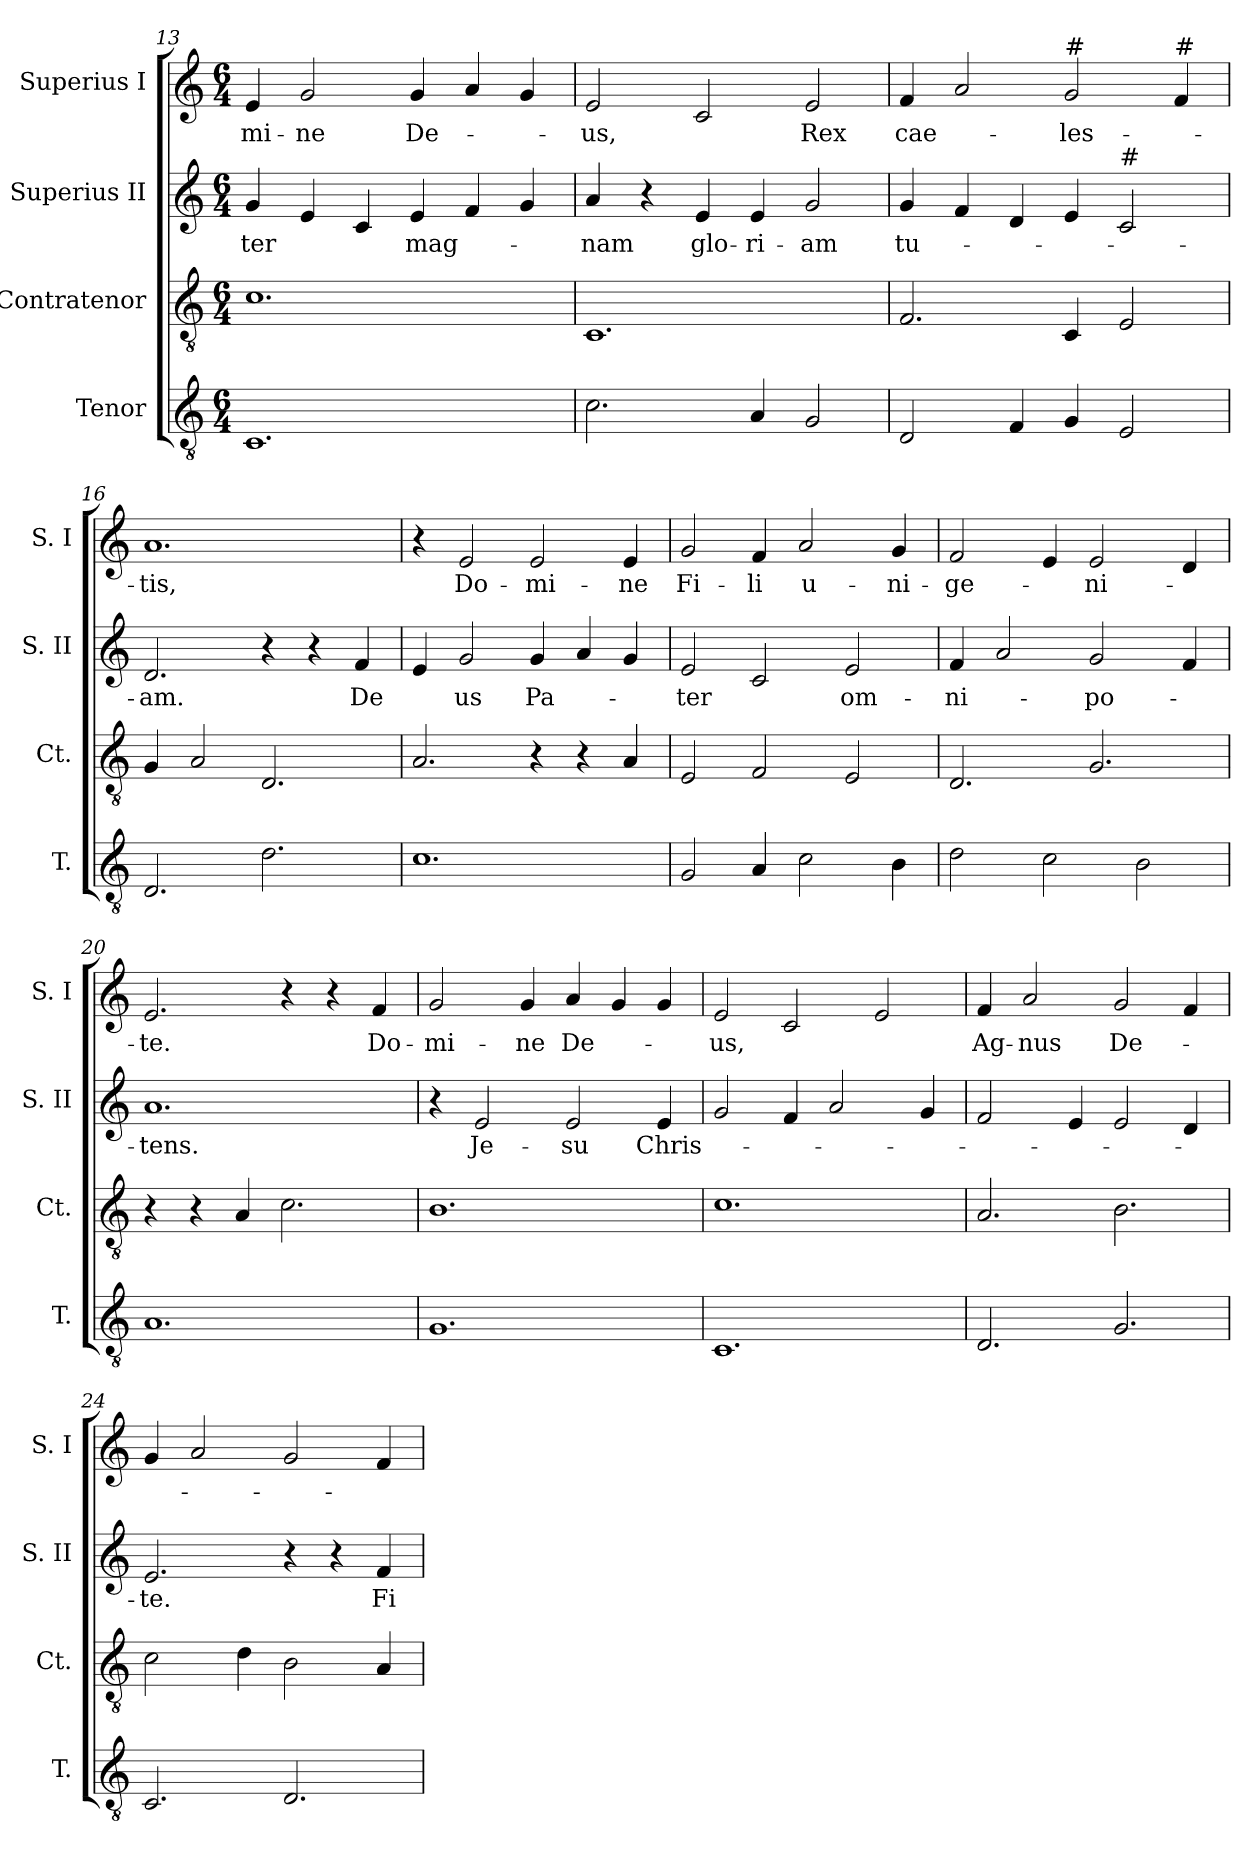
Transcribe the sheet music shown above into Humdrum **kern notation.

**kern	**kern	**kern	**text	**kern	**text
*part4	*part3	*part2	*part2	*part1	*part1
*staff4	*staff3	*staff2	*staff2	*staff1	*staff1
*I"Tenor	*I"Contratenor	*I"Superius II	*	*I"Superius I	*
*I'T.	*I'Ct.	*I'S. II	*	*I'S. I	*
*clefGv2	*clefGv2	*clefG2	*	*clefG2	*
*M6/4	*M6/4	*M6/4	*	*M6/4	*
=13	=13	=13	=13	=13	=13
!	!	!	!LO:LY:b	!	!LO:LY:b
1.C	1.c	4g/	-ter	4e/	-mi-
!	!	!	!	!	!LO:LY:b
.	.	4e/	.	2g/	-ne
.	.	4c/	.	.	.
!	!	!	!LO:LY:b	!	!LO:LY:b
.	.	4e/	mag-	4g/	De-
.	.	4f/	.	4a/	.
.	.	4g/	.	4g/	.
=14	=14	=14	=14	=14	=14
!	!	!	!LO:LY:b	!	!LO:LY:b
2.c\	1.C	4a/	-nam	2e/	-us,
.	.	4r	.	.	.
!	!	!	!LO:LY:b	!	!
.	.	4e/	glo-	2c/	.
!	!	!	!LO:LY:b	!	!
4A/	.	4e/	-ri-	.	.
!	!	!	!LO:LY:b	!	!LO:LY:b
2G/	.	2g/	-am	2e/	Rex
=15	=15	=15	=15	=15	=15
!	!	!	!LO:LY:b	!	!LO:LY:b
2D/	2.F/	4g/	tu-	4f/	cae-
.	.	4f/	.	2a/	.
4F/	.	4d/	.	.	.
!	!	!	!	!LO:TX:a:t=#	!
!	!	!	!	!	!LO:LY:b
4G/	4C/	4e/	.	2g/	-les-
!	!	!LO:TX:a:t=#	!	!	!
2E/	2E/	2c/	.	.	.
!	!	!	!	!LO:TX:a:t=#	!
.	.	.	.	4f/	.
=16	=16	=16	=16	=16	=16
!	!	!	!LO:LY:b	!	!LO:LY:b
2.D/	4G/	2.d/	-am.	1.a	-tis,
.	2A/	.	.	.	.
2.d\	2.D/	4r	.	.	.
.	.	4r	.	.	.
!	!	!	!LO:LY:b	!	!
.	.	4f/	De	.	.
!!LO:PB:g=z
=17	=17	=17	=17	=17	=17
1.c	2.A/	4e/	.	4r	.
!	!	!	!LO:LY:b	!	!LO:LY:b
.	.	2g/	us	2e/	Do-
!	!	!	!LO:LY:b	!	!LO:LY:b
.	4r	4g/	Pa-	2e/	-mi-
.	4r	4a/	.	.	.
!	!	!	!	!	!LO:LY:b
.	4A/	4g/	.	4e/	-ne
=18	=18	=18	=18	=18	=18
!	!	!	!LO:LY:b	!	!LO:LY:b
2G/	2E/	2e/	-ter	2g/	Fi-
!	!	!	!	!	!LO:LY:b
4A/	2F/	2c/	.	4f/	-li
!	!	!	!	!	!LO:LY:b
2c\	.	.	.	2a/	u-
!	!	!	!LO:LY:b	!	!
.	2E/	2e/	om-	.	.
!	!	!	!	!	!LO:LY:b
4B\	.	.	.	4g/	-ni-
=19	=19	=19	=19	=19	=19
!	!	!	!LO:LY:b	!	!LO:LY:b
2d\	2.D/	4f/	-ni-	2f/	-ge-
.	.	2a/	.	.	.
2c\	.	.	.	4e/	.
!	!	!	!LO:LY:b	!	!LO:LY:b
.	2.G/	2g/	-po-	2e/	-ni-
2B\	.	.	.	.	.
.	.	4f/	.	4d/	.
=20	=20	=20	=20	=20	=20
!	!	!	!LO:LY:b	!	!LO:LY:b
1.A	4r	1.a	-tens.	2.e/	-te.
.	4r	.	.	.	.
.	4A/	.	.	.	.
.	2.c\	.	.	4r	.
.	.	.	.	4r	.
!	!	!	!	!	!LO:LY:b
.	.	.	.	4f/	Do-
=21	=21	=21	=21	=21	=21
!	!	!	!	!	!LO:LY:b
1.G	1.B	4r	.	2g/	-mi-
!	!	!	!LO:LY:b	!	!
.	.	2e/	Je-	.	.
!	!	!	!	!	!LO:LY:b
.	.	.	.	4g/	-ne
!	!	!	!LO:LY:b	!	!LO:LY:b
.	.	2e/	-su	4a/	De-
.	.	.	.	4g/	.
!	!	!	!LO:LY:b	!	!
.	.	4e/	Chris-	4g/	.
=22	=22	=22	=22	=22	=22
!	!	!	!	!	!LO:LY:b
1.C	1.c	2g/	.	2e/	-us,
.	.	4f/	.	2c/	.
.	.	2a/	.	.	.
.	.	.	.	2e/	.
.	.	4g/	.	.	.
!!LO:LB:g=z
=23	=23	=23	=23	=23	=23
!	!	!	!	!	!LO:LY:b
2.D/	2.A/	2f/	.	4f/	Ag-
!	!	!	!	!	!LO:LY:b
.	.	.	.	2a/	-nus
.	.	4e/	.	.	.
!	!	!	!	!	!LO:LY:b
2.G/	2.B\	2e/	.	2g/	De-
.	.	4d/	.	4f/	.
=24	=24	=24	=24	=24	=24
!	!	!	!LO:LY:b	!	!
2.C/	2c\	2.e/	-te.	4g/	.
.	.	.	.	2a/	.
.	4d\	.	.	.	.
2.D/	2B\	4r	.	2g/	.
.	.	4r	.	.	.
!	!	!	!LO:LY:b	!	!
.	4A/	4f/	Fi-	4f/	.
=	=	=	=	=	=
*-	*-	*-	*-	*-	*-
